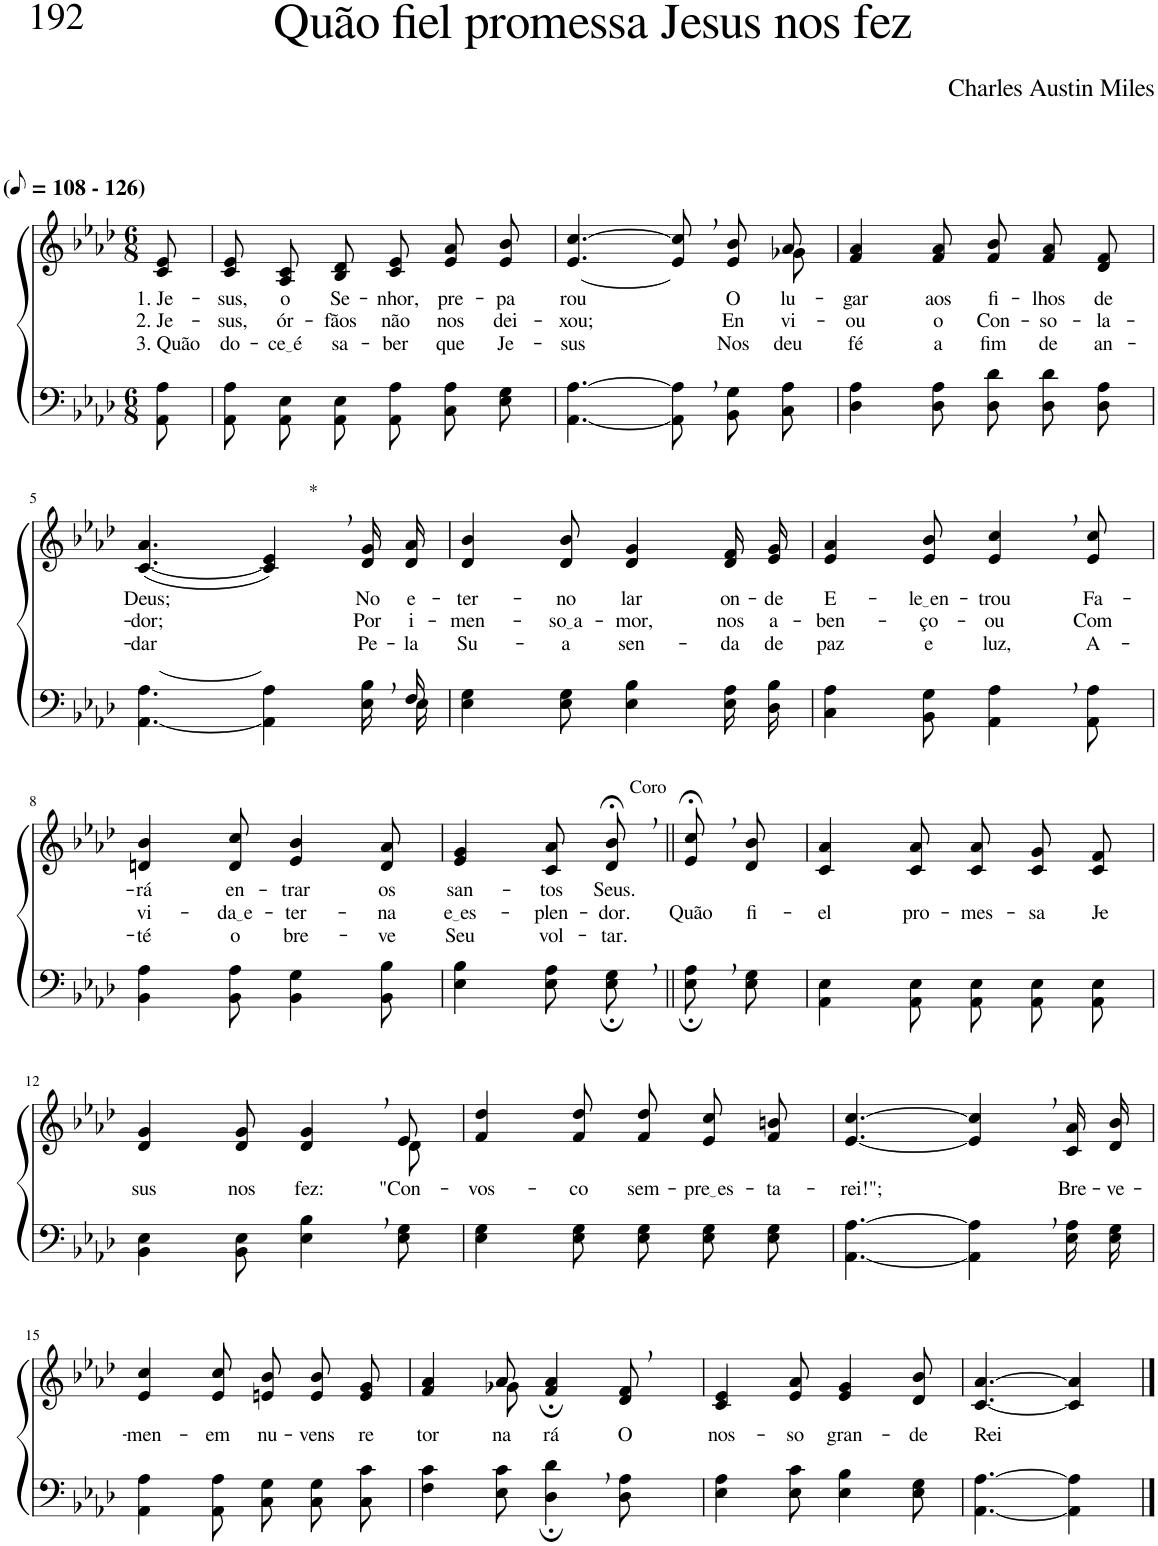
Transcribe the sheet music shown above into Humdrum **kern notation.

**kern	**kern	**text	**text	**text
*part2	*part1	*part1	*part1	*part1
*staff2	*staff1	*staff1	*staff1	*staff1
*I"Parte III e IV	*I"Parte I e II	*	*	*
*clefF4	*clefG2	*	*	*
*k[b-e-a-d-]	*k[b-e-a-d-]	*	*	*
*M6/8	*M6/8	*	*	*
*MM54	*MM54	*	*	*
=1	=1	=1	=1	=1
!	!LO:TX:a:B:t=(	!	!	!
!	!LO:TX:a:B:t=- 126)	!	!	!
!	!	!LO:LY:b	!LO:LY:b	!LO:LY:b
8AA-\ 8A-\	8c/ 8e-/	1. Je-	2. Je-	3. Quão
=2	=2	=2	=2	=2
!	!	!LO:LY:b	!LO:LY:b	!LO:LY:b
8AA-/ 8A-/L	8c/ 8e-/L	-sus,	-sus,	do-
!	!	!LO:LY:b	!LO:LY:b	!LO:LY:b
8AA-/ 8E-/	8A-/ 8c/	o	ór-	ce é
!	!	!LO:LY:b	!LO:LY:b	!LO:LY:b
8AA-/ 8E-/J	8B-/ 8d-/J	Se-	-fãos	sa-
!	!	!LO:LY:b	!LO:LY:b	!LO:LY:b
8AA-\ 8A-\L	8c/ 8e-/L	-nhor,	não	-ber
!	!	!LO:LY:b	!LO:LY:b	!LO:LY:b
8C\ 8A-\	8e-/ 8a-/	pre-	nos	que
!	!	!LO:LY:b	!LO:LY:b	!LO:LY:b
8E-\ 8G\J	8e-/ 8b-/J	-pa	dei-	Je-
=3	=3	=3	=3	=3
!	!	!LO:LY:b	!LO:LY:b	!LO:LY:b
*	*^	*	*	*
[4.AA-\ [4.A-\	[4.e-/ [4.cc/	8ryy	rou	-xou;	-sus
*	*v	*v	*	*	*
8AA-],\ 8A-],\L	8e-],/ 8cc],/L	.	.	.
!	!	!LO:LY:b	!LO:LY:b	!LO:LY:b
8BB-\ 8G\	8e-/ 8b-/	O	En-	Nos
*	*^	*	*	*
!	!	!	!LO:LY:b	!LO:LY:b	!LO:LY:b
8C\ 8A-\J	8a-/J	8g-X\	lu-	-vi-	deu
=4	=4	=4	=4	=4	=4
!	!	!	!LO:LY:b	!LO:LY:b	!LO:LY:b
*	*v	*v	*	*	*
4D-\ 4A-\	4f/ 4a-/	-gar	ou	fé
!	!	!LO:LY:b	!LO:LY:b	!LO:LY:b
8D-\ 8A-\	8f/ 8a-/	aos	o	a
!	!	!LO:LY:b	!LO:LY:b	!LO:LY:b
8D-\ 8d-\L	8f/ 8b-/L	fi-	Con-	fim
!	!	!LO:LY:b	!LO:LY:b	!LO:LY:b
8D-\ 8d-\	8f/ 8a-/	-lhos	-so-	de
!	!	!LO:LY:b	!LO:LY:b	!LO:LY:b
8D-\ 8A-\J	8d-/ 8f/J	de	-la-	an-
!!LO:LB:g=z
=5	=5	=5	=5	=5
*^	*	*	*	*
!	!	!	!LO:LY:b	!LO:LY:b	!LO:LY:b
2ryy	[4.AA-\ [4.A-\	([4.c/ 4.a-/	Deus;	-dor;	-dar
!	!	!LO:TX:a:t=*	!	!	!
.	4AA-\] 4A-\]	4c/], 4e-/,)	.	.	.
8.ryy	.	.	.	.	.
!	!	!	!LO:LY:b	!LO:LY:b	!LO:LY:b
.	16E-\ 16B-\LL	16d-/ 16g/LL	No	Por	Pe-
!	!	!	!LO:LY:b	!LO:LY:b	!LO:LY:b
16F/	16E-\JJ	16d-/ 16a-/JJ	e-	i-	-la
=6	=6	=6	=6	=6	=6
!	!	!	!LO:LY:b	!LO:LY:b	!LO:LY:b
*v	*v	*	*	*	*
4E-\ 4G\	4d-/ 4b-/	-ter-	-men-	Su-
!	!	!LO:LY:b	!LO:LY:b	!LO:LY:b
8E-\ 8G\	8d-/ 8b-/	-no	so a	-a
!	!	!LO:LY:b	!LO:LY:b	!LO:LY:b
4E-\ 4B-\	4d-/ 4g/	lar	-mor,	sen-
!	!	!LO:LY:b	!LO:LY:b	!LO:LY:b
16E-\ 16A-\LL	16d-/ 16f/LL	on-	nos	-da
!	!	!LO:LY:b	!LO:LY:b	!LO:LY:b
16D-\ 16B-\JJ	16e-/ 16g/JJ	-de	a-	de
=7	=7	=7	=7	=7
!	!	!LO:LY:b	!LO:LY:b	!LO:LY:b
4C\ 4A-\	4e-/ 4a-/	E-	-ben-	paz
!	!	!LO:LY:b	!LO:LY:b	!LO:LY:b
8BB-\ 8G\	8e-/ 8b-/	le en	-ço-	e
!	!	!LO:LY:b	!LO:LY:b	!LO:LY:b
4AA-\, 4A-\,	4e-/, 4cc/,	-trou	-ou	luz,
!	!	!LO:LY:b	!LO:LY:b	!LO:LY:b
8AA-\ 8A-\	8e-/ 8cc/	Fa-	Com	A-
!!LO:LB:g=z
=8	=8	=8	=8	=8
!	!	!LO:LY:b	!LO:LY:b	!LO:LY:b
4BB-\ 4A-\	4dn/ 4b-/	-rá	vi-	-té
!	!	!LO:LY:b	!LO:LY:b	!LO:LY:b
8BB-\ 8A-\	8d/ 8cc/	en-	da e	o
!	!	!LO:LY:b	!LO:LY:b	!LO:LY:b
4BB-\ 4G\	4e-/ 4b-/	-trar	-ter-	bre-
!	!	!LO:LY:b	!LO:LY:b	!LO:LY:b
8BB-\ 8B-\	8d/ 8a-/	os	-na	-ve
=9	=9	=9	=9	=9
!	!	!LO:LY:b	!LO:LY:b	!LO:LY:b
4E-\ 4B-\	4e-/ 4g/	san-	e es	Seu
!	!	!LO:LY:b	!LO:LY:b	!LO:LY:b
8E-\ 8A-\	8c/ 8a-/	-tos	-plen-	vol-
!	!	!LO:LY:b	!LO:LY:b	!LO:LY:b
8E-\;, 8G\;,	8d-/;<, 8b-/;<,	Seus.	-dor.	-tar.
=10||	=10||	=10||	=10||	=10||
!	!LO:TX:a:t=Coro	!	!	!
!	!	!	!LO:LY:b	!
8E-;,\ 8A-;,\L	8e-;<,/ 8cc;<,/L	.	Quão	.
!	!	!	!LO:LY:b	!
8E-\ 8G\J	8d-/ 8b-/J	.	fi-	.
=11	=11	=11	=11	=11
!	!	!	!LO:LY:b	!
4AA-\ 4E-\	4c/ 4a-/	.	-el	.
!	!	!	!LO:LY:b	!
8AA-\ 8E-\	8c/ 8a-/	.	pro-	.
!	!	!	!LO:LY:b	!
8AA-/ 8E-/L	8c/ 8a-/L	.	-mes-	.
!	!	!	!LO:LY:b	!
8AA-/ 8E-/	8c/ 8g/	.	-sa	.
!	!	!	!LO:LY:b	!
8AA-/ 8E-/J	8c/ 8f/J	.	Je-	.
!!LO:LB:g=z
=12	=12	=12	=12	=12
!	!	!LO:LY:b	!	!
*	*^	*	*	*
4BB-\ 4E-\	4d-/ 4g/	8ryy	sus	.	.
!	!	!	!LO:LY:b	!	!
*	*v	*v	*	*	*
8BB-\ 8E-\	8d-/ 8g/	nos	.	.
!	!	!LO:LY:b	!	!
4E-\, 4B-\,	4d-/, 4g/,	fez:	.	.
*	*^	*	*	*
!	!	!	!LO:LY:b	!	!
8E-\ 8G\	8e-/	8d-\	"Con-	.	.
=13	=13	=13	=13	=13	=13
!	!	!	!LO:LY:b	!	!
*	*v	*v	*	*	*
4E-\ 4G\	4f/ 4dd-/	-vos-	.	.
!	!	!LO:LY:b	!	!
8E-\ 8G\	8f/ 8dd-/	-co	.	.
!	!	!LO:LY:b	!	!
8E-\ 8G\L	8f/ 8dd-/L	sem-	.	.
!	!	!LO:LY:b	!	!
8E-\ 8G\	8e-/ 8cc/	pre es	.	.
!	!	!LO:LY:b	!	!
8E-\ 8G\J	8f/ 8bn/J	-ta-	.	.
=14	=14	=14	=14	=14
!	!	!LO:LY:b	!	!
[4.AA-\ [4.A-\	[4.e-/ [4.cc/	-rei!";	.	.
4AA-\], 4A-\],	4e-/], 4cc/],	.	.	.
!	!	!LO:LY:b	!	!
16E-\ 16A-\LL	16c/ 16a-/LL	Bre-	.	.
!	!	!LO:LY:b	!	!
16E-\ 16G\JJ	16d-/ 16b-/JJ	-ve-	.	.
!!LO:LB:g=z
=15	=15	=15	=15	=15
!	!	!LO:LY:b	!	!
4AA-\ 4A-\	4e-/ 4cc/	-men-	.	.
!	!	!LO:LY:b	!	!
8AA-\ 8A-\	8e-/ 8cc/	-em	.	.
!	!	!LO:LY:b	!	!
8C\ 8G\L	8en/ 8b-/L	nu-	.	.
!	!	!LO:LY:b	!	!
8C\ 8G\	8e/ 8b-/	-vens	.	.
!	!	!LO:LY:b	!	!
8C\ 8c\J	8e/ 8g/J	re-	.	.
=16	=16	=16	=16	=16
*	*^	*	*	*
!	!	!	!LO:LY:b	!	!
4F\ 4c\	4ryy	4f/ 4a-/	-tor-	.	.
!	!	!	!LO:LY:b	!	!
8E-\ 8c\	8g-X\	8a-/	-na-	.	.
!	!	!	!LO:LY:b	!	!
4D-\;, 4d-\;,	4.ryy	4f/; 4a-/;	-rá	.	.
!	!	!	!LO:LY:b	!	!
8D-\ 8A-\	.	8d-/ 8f/	O	.	.
=17	=17	=17	=17	=17	=17
!	!	!	!LO:LY:b	!	!
*	*v	*v	*	*	*
4E-\ 4A-\	4c/ 4e-/	nos-	.	.
!	!	!LO:LY:b	!	!
8E-\ 8c\	8e-/ 8a-/	-so	.	.
!	!	!LO:LY:b	!	!
4E-\ 4B-\	4e-/ 4g/	gran-	.	.
!	!	!LO:LY:b	!	!
8E-\ 8G\	8d-/ 8b-/	-de	.	.
=18	=18	=18	=18	=18
!	!	!LO:LY:b	!	!
[4.AA-\ [4.A-\	[4.c/ [4.a-/	Rei-	.	.
4AA-\] 4A-\]	4c/] 4a-/]	.	.	.
==	==	==	==	==
*-	*-	*-	*-	*-
